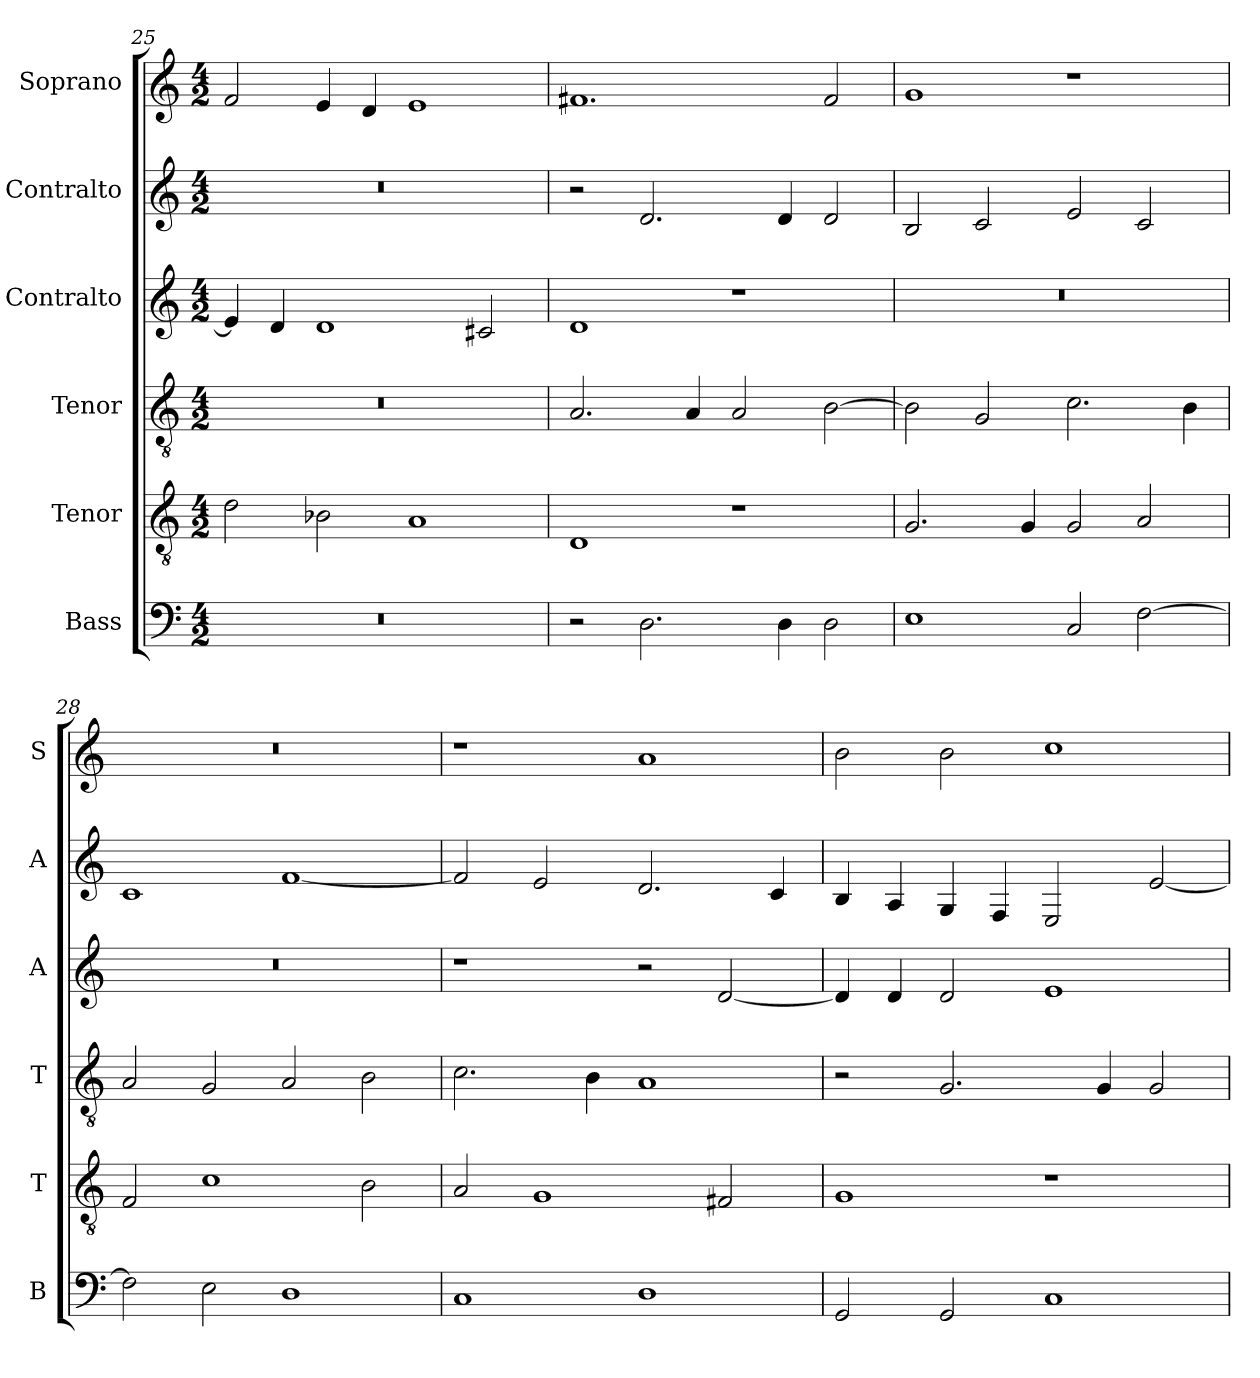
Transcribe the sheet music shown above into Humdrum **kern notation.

**kern	**kern	**kern	**kern	**kern	**kern
*part6	*part5	*part4	*part3	*part2	*part1
*staff6	*staff5	*staff4	*staff3	*staff2	*staff1
*I"Bass	*I"Tenor	*I"Tenor	*I"Contralto	*I"Contralto	*I"Soprano
*I'B	*I'T	*I'T	*I'A	*I'A	*I'S
*clefF4	*clefGv2	*clefGv2	*clefG2	*clefG2	*clefG2
*k[]	*k[]	*k[]	*k[]	*k[]	*k[]
*A:aeo	*A:aeo	*A:aeo	*A:aeo	*A:aeo	*A:aeo
*M4/2	*M4/2	*M4/2	*M4/2	*M4/2	*M4/2
=25	=25	=25	=25	=25	=25
0r	2d	0r	4e]	0r	2f
.	.	.	4d	.	.
.	2B-X	.	1d	.	4e
.	.	.	.	.	4d
.	1A	.	.	.	1e
.	.	.	2c#X	.	.
=26	=26	=26	=26	=26	=26
2r	1D	2.A	1d	2r	1.f#X
2.D	.	.	.	2.d	.
.	.	4A	.	.	.
.	1r	2A	1r	.	.
4D	.	.	.	4d	.
2D	.	[2B	.	2d	2f#
=27	=27	=27	=27	=27	=27
1E	2.G	2B]	0r	2B	1g
.	.	2G	.	2c	.
.	4G	.	.	.	.
2C	2G	2.c	.	2e	1r
[2F	2A	.	.	2c	.
.	.	4B	.	.	.
=28	=28	=28	=28	=28	=28
2F]	2F	2A	0r	1c	0r
2E	1c	2G	.	.	.
1D	.	2A	.	[1f	.
.	2B	2B	.	.	.
=29	=29	=29	=29	=29	=29
1C	2A	2.c	1r	2f]	1r
.	1G	.	.	2e	.
.	.	4B	.	.	.
1D	.	1A	2r	2.d	1a
.	2F#X	.	[2d	.	.
.	.	.	.	4c	.
=30	=30	=30	=30	=30	=30
2GG	1G	2r	4d]	4B	2b
.	.	.	4d	4A	.
2GG	.	2.G	2d	4G	2b
.	.	.	.	4F	.
1C	1r	.	1e	2E	1cc
.	.	4G	.	.	.
.	.	2G	.	[2e	.
=	=	=	=	=	=
*-	*-	*-	*-	*-	*-
